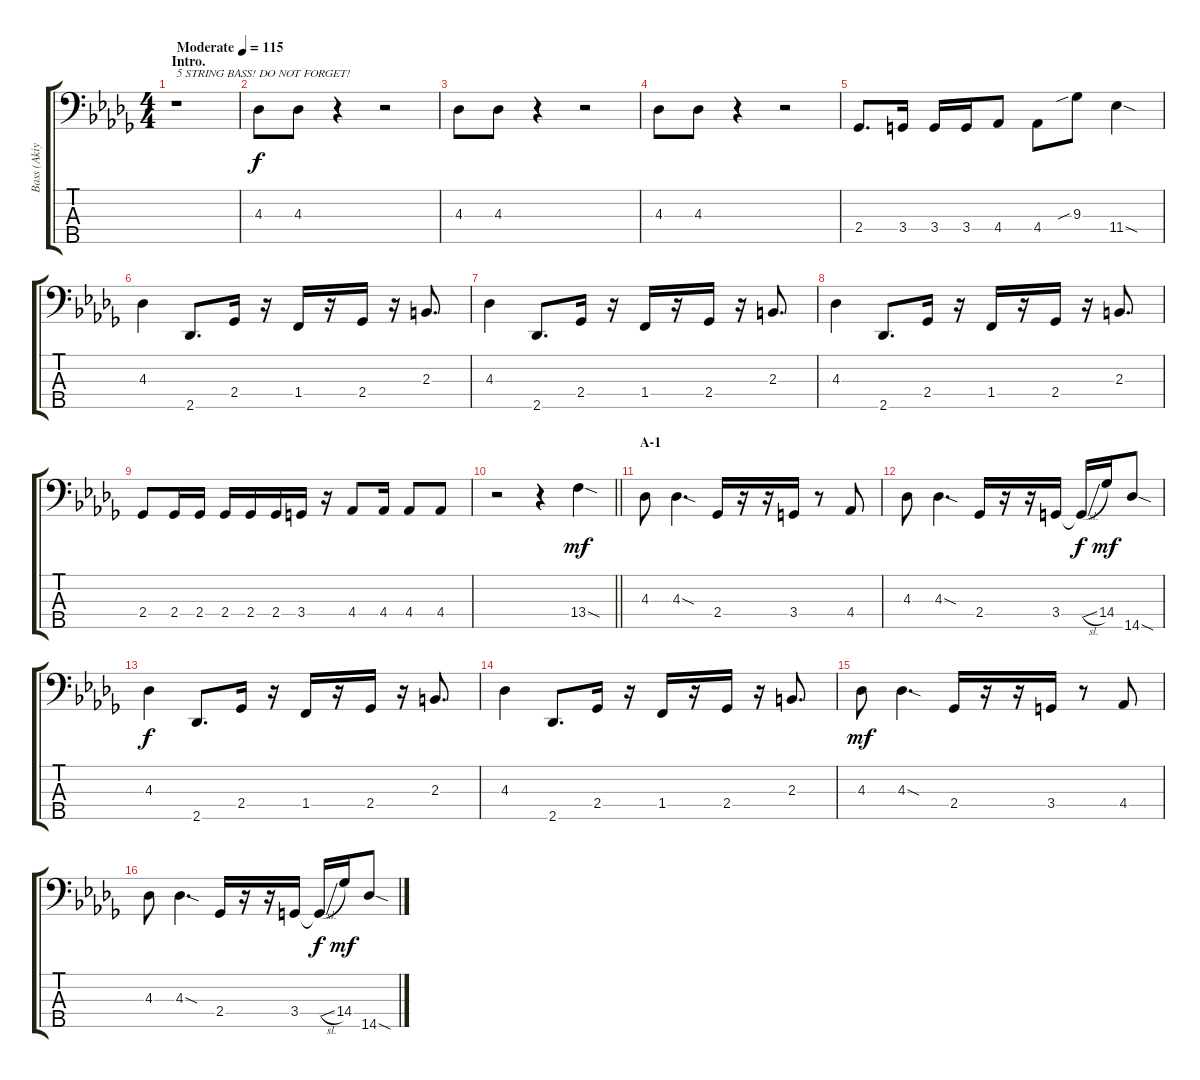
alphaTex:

\track ("Bass (Akiyama Mio)" "Bass (Akiy") {instrument electricbassfinger}
\staff {score tabs}
\tuning (G2 D2 A1 E1 B0) {hide}
\ts (4 4)
\section ("" "Intro.")
\tempo (115 "Moderate")
\clef f4
\ks db
r.1{txt "5 STRING BASS! DO NOT FORGET!" dy f instrument electricbassfinger} |
4.3.8 4.3.8 r.4 r.2 |
4.3.8 4.3.8 r.4 r.2 |
4.3.8 4.3.8 r.4 r.2 |
2.4.8{d} 3.4.16 3.4.16 3.4.16 4.4.8 4.4.8 9.3{sib}.8 11.4{sod}.4 |
4.3.4 2.5.8{d} 2.4.16 r.16 1.4.16 r.16 2.4.16 r.16 2.3.8{d} |
4.3.4 2.5.8{d} 2.4.16 r.16 1.4.16 r.16 2.4.16 r.16 2.3.8{d} |
4.3.4 2.5.8{d} 2.4.16 r.16 1.4.16 r.16 2.4.16 r.16 2.3.8{d} |
2.4.8 2.4.16 2.4.16 2.4.16 2.4.16 2.4.16 3.4.16 r.16 4.4.8 4.4.16 4.4.8 4.4.8 |
\barLineRight lightlight
r.2 r.4 13.4{sod}.4{dy mf} |
\section ("" "A-1")
4.3.8 4.3{sod}.4{d} 2.4.16 r.16 r.16 3.4.16 r.8 4.4.8 |
4.3.8 4.3{sod}.4{d} 2.4.16 r.16 r.16 3.4.16 3.4{sl t}.16{dy f} 14.4.16{dy mf} 14.5{sod}.8 |
4.3.4{dy f} 2.5.8{d} 2.4.16 r.16 1.4.16 r.16 2.4.16 r.16 2.3.8{d} |
4.3.4 2.5.8{d} 2.4.16 r.16 1.4.16 r.16 2.4.16 r.16 2.3.8{d} |
4.3.8{dy mf} 4.3{sod}.4{d} 2.4.16 r.16 r.16 3.4.16 r.8 4.4.8 |
4.3.8 4.3{sod}.4{d} 2.4.16 r.16 r.16 3.4.16 3.4{sl t}.16{dy f} 14.4.16{dy mf} 14.5{sod}.8
